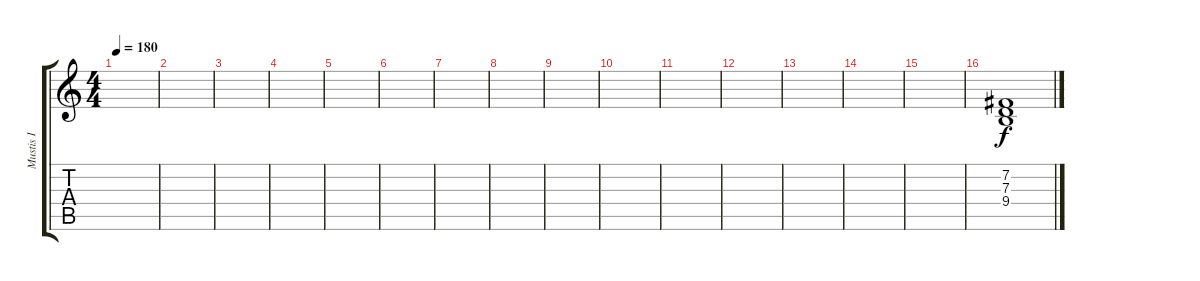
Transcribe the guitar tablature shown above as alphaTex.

\track ("Mustis I" "Mustis I") {instrument stringensemble1}
\staff {score tabs}
\tuning (E4 B3 G3 D3 A2 E2) {hide}
\ts (4 4)
\tempo 180
\clef g2
\ks c
|
|
|
|
|
|
|
|
|
|
|
|
|
|
|
(7.2 7.3 9.4).1
